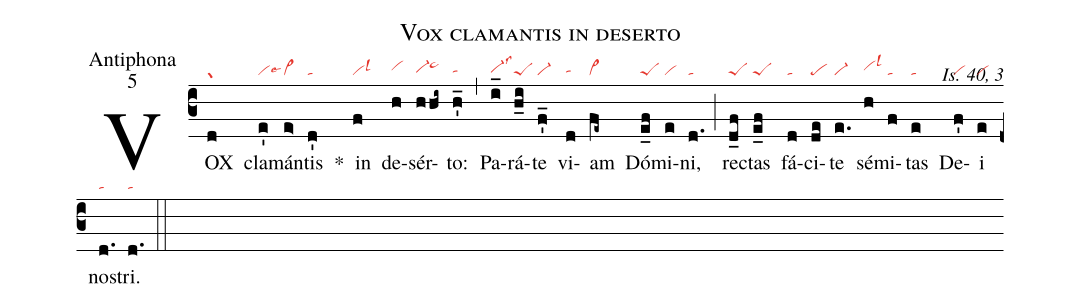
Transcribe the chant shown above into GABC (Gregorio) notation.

name:Vox clamantis in deserto;
office-part:Antiphona;
mode:5;
commentary:Is. 40, 3;
nabc-lines:1;
%%
(c3)
VOX(d|gr) cla(e'|vilse6)mán(e>|vi>)tis(d'|ta) *()
in(f|vilsl3) de(h|vihh)sér(hhi~|vi-hgta>hi)to:(h'_|tahg) (,)
Pa(i_|vi-hglss3)rá(h_i|peS)te(f'_|vi-) vi(d|tahg)am(fe~|vi>) Dó(e_f|peS)mi(e|vi)ni,(d.|ta) (;)
rec(d_f|peS)tas(e_f|peS) fá(d|ta)ci(de|pe)te(e.|vi-) sé(h|vihhlsl3)mi(f|ta)tas(e|ta) De(f'|vi)i(e|vi) no(d.|ta)stri.(d.|ta) (::)
